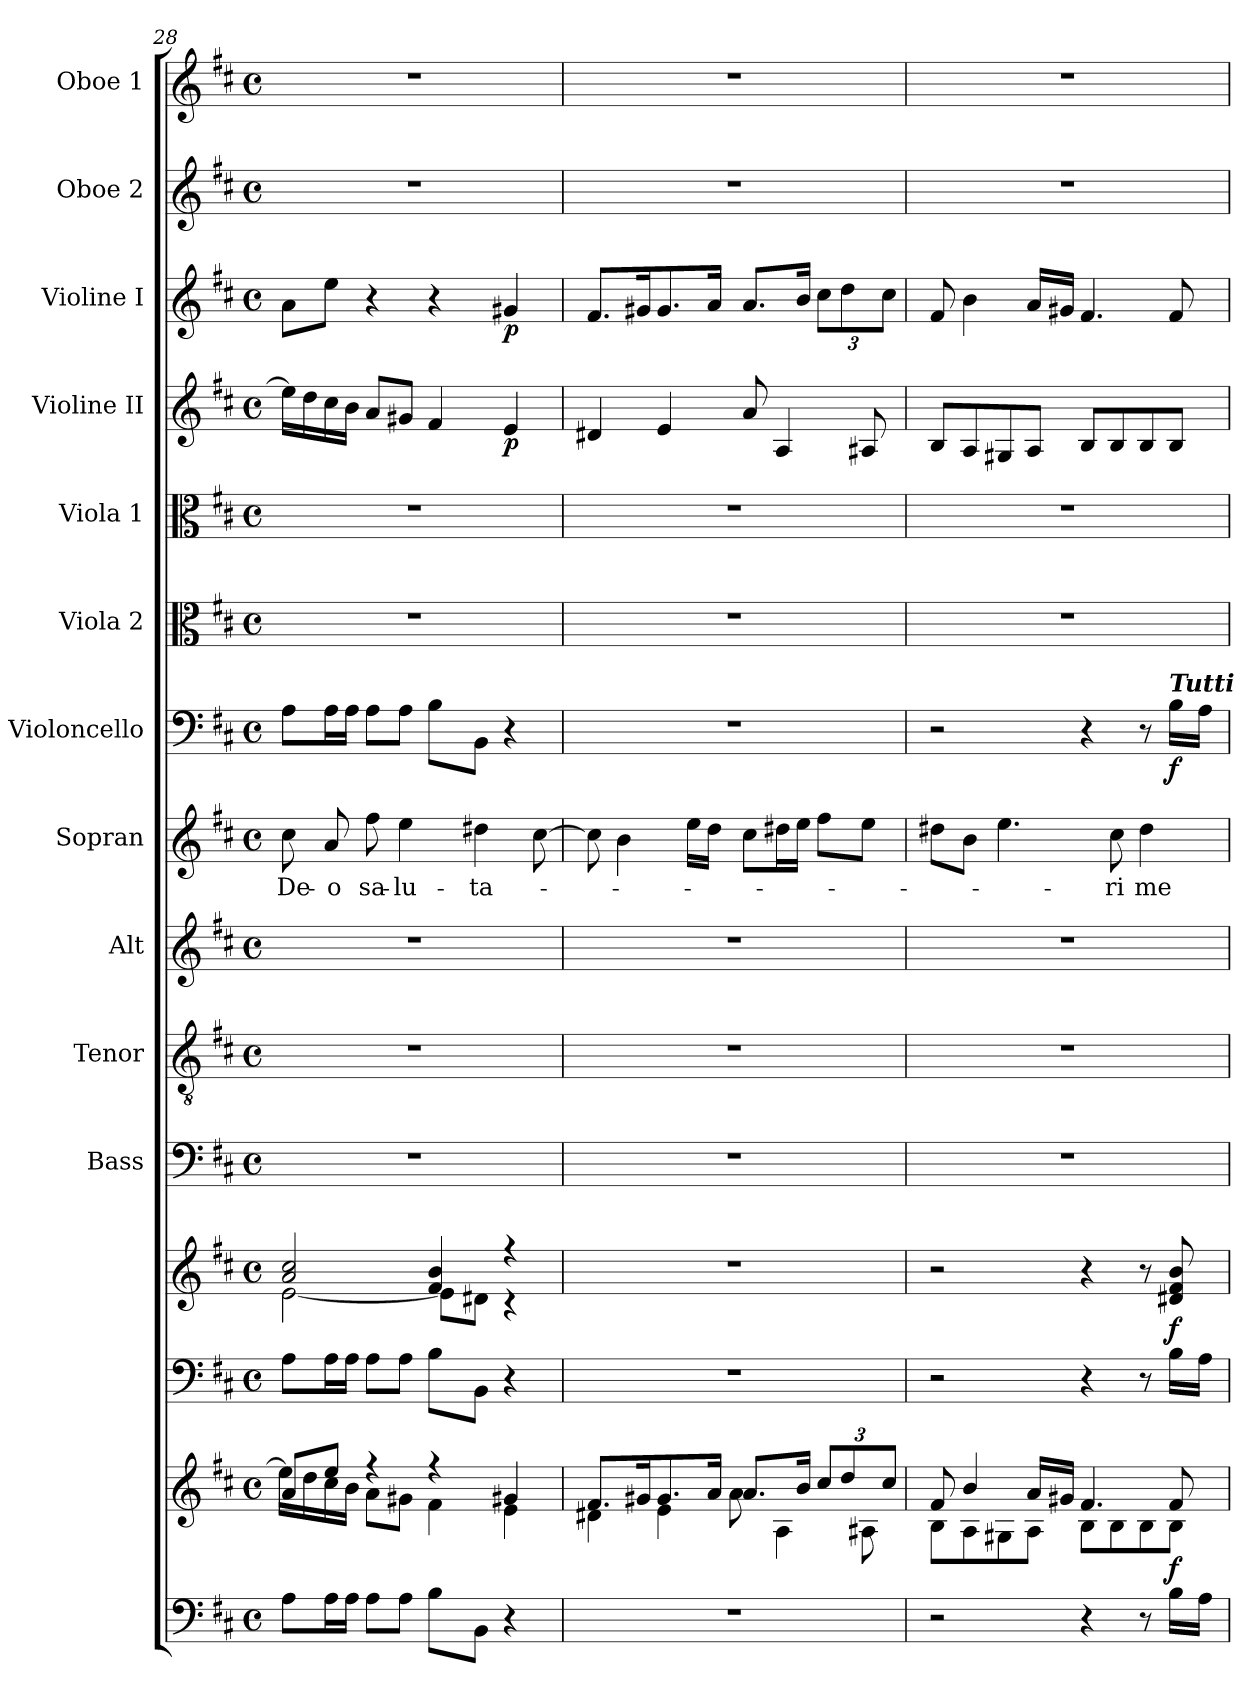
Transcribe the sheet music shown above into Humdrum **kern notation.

**kern	**kern	**dynam	**kern	**kern	**dynam	**kern	**kern	**kern	**kern	**text	**kern	**dynam	**kern	**kern	**kern	**dynam	**kern	**dynam	**kern	**kern
*part13	*part13	*part13	*part12	*part12	*part12	*part11	*part10	*part9	*part8	*part8	*part7	*part7	*part6	*part5	*part4	*part4	*part3	*part3	*part2	*part1
*staff15	*staff14	*staff14/15	*staff13	*staff12	*staff12/13	*staff11	*staff10	*staff9	*staff8	*staff8	*staff7	*staff7	*staff6	*staff5	*staff4	*staff4	*staff3	*staff3	*staff2	*staff1
*	*	*	*	*	*	*I"Bass	*I"Tenor	*I"Alt	*I"Sopran	*	*I"Violoncello	*	*I"Viola 2	*I"Viola 1	*I"Violine II	*	*I"Violine I	*	*I"Oboe 2	*I"Oboe 1
*	*	*	*	*	*	*I'B.	*I'T.	*I'A.	*I'S.	*	*I'Vc.	*	*I'Vla. 2	*I'Vla. 1	*I'Vl. II	*	*I'Vl. I	*	*I'Ob. 2	*I'Ob. 1
*clefF4	*clefG2	*	*clefF4	*clefG2	*	*clefF4	*clefGv2	*clefG2	*clefG2	*	*clefF4	*	*clefC3	*clefC3	*clefG2	*	*clefG2	*	*clefG2	*clefG2
*	*	*	*	*	*	*	*	*	*	*	*ITrd7c12	*	*	*	*	*	*	*	*	*
*k[f#c#]	*k[f#c#]	*	*k[f#c#]	*k[f#c#]	*	*k[f#c#]	*k[f#c#]	*k[f#c#]	*k[f#c#]	*	*k[f#c#]	*	*k[f#c#]	*k[f#c#]	*k[f#c#]	*	*k[f#c#]	*	*k[f#c#]	*k[f#c#]
*D:	*D:	*	*D:	*D:	*	*D:	*D:	*D:	*D:	*	*D:	*	*D:	*D:	*D:	*	*D:	*	*D:	*D:
*M4/4	*M4/4	*	*M4/4	*M4/4	*	*M4/4	*M4/4	*M4/4	*M4/4	*	*M4/4	*	*M4/4	*M4/4	*M4/4	*	*M4/4	*	*M4/4	*M4/4
*met(c)	*met(c)	*	*met(c)	*met(c)	*	*met(c)	*met(c)	*met(c)	*met(c)	*	*met(c)	*	*met(c)	*met(c)	*met(c)	*	*met(c)	*	*met(c)	*met(c)
=28	=28	=28	=28	=28	=28	=28	=28	=28	=28	=28	=28	=28	=28	=28	=28	=28	=28	=28	=28	=28
*	*^	*	*	*^	*	*	*	*	*	*	*	*	*	*	*	*	*	*	*	*
!	!	!	!	!	!	!	!	!	!	!	!	!LO:LY:b	!	!	!	!	!	!	!	!	!	!
8A\L	8a/L	16ee\LL]	.	8A\L	2a/ 2cc#/	[<2e\	.	1r	1r	1r	8cc#\	De-	8AA\L	.	1r	1r	16ee\LL]	.	8a\L	.	1r	1r
.	.	16dd\	.	.	.	.	.	.	.	.	.	.	.	.	.	.	16dd\	.	.	.	.	.
!	!	!	!	!	!	!	!	!	!	!	!	!LO:LY:b	!	!	!	!	!	!	!	!	!	!
16A\L	8ee/J	16cc#\	.	16A\L	.	.	.	.	.	.	8a/	-o	16AA\L	.	.	.	16cc#\	.	8ee\J	.	.	.
16A\JJ	.	16b\JJ	.	16A\JJ	.	.	.	.	.	.	.	.	16AA\JJ	.	.	.	16b\JJ	.	.	.	.	.
!	!	!	!	!	!	!	!	!	!	!	!	!LO:LY:b	!	!	!	!	!	!	!	!	!	!
8A\L	4rff	8a\L	.	8A\L	.	.	.	.	.	.	8ff#\	sa-	8AA\L	.	.	.	8a/L	.	4r	.	.	.
!	!	!	!	!	!	!	!	!	!	!	!	!LO:LY:b	!	!	!	!	!	!	!	!	!	!
8A\J	.	8g#X\J	.	8A\J	.	.	.	.	.	.	4ee\	-lu-	8AA\J	.	.	.	8g#X/J	.	.	.	.	.
8B\L	4ree	4f#\	.	8B\L	4f#/ 4b/	8e\L]	.	.	.	.	.	.	8BB\L	.	.	.	4f#/	.	4r	.	.	.
!	!	!	!	!	!	!	!	!	!	!	!	!LO:LY:b	!	!	!	!	!	!	!	!	!	!
8BB\J	.	.	.	8BB\J	.	8d#X\J	.	.	.	.	4dd#X\	-ta-	8BBB\J	.	.	.	.	.	.	.	.	.
!	!	!	!	!	!	!	!	!	!	!	!	!	!	!	!	!	!	!LO:DY:b	!	!LO:DY:b	!	!
4r	4g#X/	4e\	.	4r	4r	4r	.	.	.	.	.	.	4r	.	.	.	4e/	p	4g#X/	p	.	.
.	.	.	.	.	.	.	.	.	.	.	[8cc#\	.	.	.	.	.	.	.	.	.	.	.
*	*	*	*	*	*v	*v	*	*	*	*	*	*	*	*	*	*	*	*	*	*	*	*
=29	=29	=29	=29	=29	=29	=29	=29	=29	=29	=29	=29	=29	=29	=29	=29	=29	=29	=29	=29	=29	=29
1r	8.f#/L	4d#X\	.	1r	1r	.	1r	1r	1r	8cc#\]	.	1r	.	1r	1r	4d#X/	.	8.f#/L	.	1r	1r
.	.	.	.	.	.	.	.	.	.	4b\	.	.	.	.	.	.	.	.	.	.	.
.	16g#X/k	.	.	.	.	.	.	.	.	.	.	.	.	.	.	.	.	16g#X/k	.	.	.
.	8.g#/	4e\	.	.	.	.	.	.	.	.	.	.	.	.	.	4e/	.	8.g#/	.	.	.
.	.	.	.	.	.	.	.	.	.	16ee\LL	.	.	.	.	.	.	.	.	.	.	.
.	16a/Jk	.	.	.	.	.	.	.	.	16dd\JJ	.	.	.	.	.	.	.	16a/Jk	.	.	.
.	8.a/L	8a\	.	.	.	.	.	.	.	8cc#\L	.	.	.	.	.	8a/	.	8.a/L	.	.	.
.	.	4A\	.	.	.	.	.	.	.	16dd#X\L	.	.	.	.	.	4A/	.	.	.	.	.
.	16b/Jk	.	.	.	.	.	.	.	.	16ee\JJ	.	.	.	.	.	.	.	16b/Jk	.	.	.
.	12cc#/L	.	.	.	.	.	.	.	.	8ff#\L	.	.	.	.	.	.	.	12cc#\L	.	.	.
.	12dd/	.	.	.	.	.	.	.	.	.	.	.	.	.	.	.	.	12dd\	.	.	.
.	.	8A#X\	.	.	.	.	.	.	.	8ee\J	.	.	.	.	.	8A#X/	.	.	.	.	.
.	12cc#/J	.	.	.	.	.	.	.	.	.	.	.	.	.	.	.	.	12cc#\J	.	.	.
!!LO:PB:g=z
=30	=30	=30	=30	=30	=30	=30	=30	=30	=30	=30	=30	=30	=30	=30	=30	=30	=30	=30	=30	=30	=30
2r	8f#/	8B\L	.	2r	2r	.	1r	1r	1r	8dd#X\L	.	2r	.	1r	1r	8B/L	.	8f#/	.	1r	1r
.	4b/	8A\	.	.	.	.	.	.	.	8b\J	.	.	.	.	.	8A/	.	4b\	.	.	.
.	.	8G#X\	.	.	.	.	.	.	.	4.ee\	.	.	.	.	.	8G#X/	.	.	.	.	.
.	16a/LL	8A\J	.	.	.	.	.	.	.	.	.	.	.	.	.	8A/J	.	16a/LL	.	.	.
.	16g#X/JJ	.	.	.	.	.	.	.	.	.	.	.	.	.	.	.	.	16g#X/JJ	.	.	.
4r	4.f#/	8B\L	.	4r	4r	.	.	.	.	.	.	4r	.	.	.	8B/L	.	4.f#/	.	.	.
!	!	!	!	!	!	!	!	!	!	!	!LO:LY:b	!	!	!	!	!	!	!	!	!	!
.	.	8B\	.	.	.	.	.	.	.	8cc#\	-ri	.	.	.	.	8B/	.	.	.	.	.
!	!	!	!	!	!	!	!	!	!	!	!LO:LY:b	!	!	!	!	!	!	!	!	!	!
8r	.	8B\	.	8r	8r	.	.	.	.	4dd#\	me-	8r	.	.	.	8B/	.	.	.	.	.
!	!	!	!	!	!	!	!	!	!	!	!	!LO:TX:a:Bi:t=Tutti	!	!	!	!	!	!	!	!	!
!	!	!	!LO:DY:b	!	!	!LO:DY:b	!	!	!	!	!	!	!LO:DY:b	!	!	!	!	!	!	!	!
16B\LL	8f#/	8B\J	f	16B\LL	8d#X/ 8f#/ 8b/	f	.	.	.	.	.	16BB\LL	f	.	.	8B/J	.	8f#/	.	.	.
16A\JJ	.	.	.	16A\JJ	.	.	.	.	.	.	.	16AA\JJ	.	.	.	.	.	.	.	.	.
*	*v	*v	*	*	*	*	*	*	*	*	*	*	*	*	*	*	*	*	*	*	*
=	=	=	=	=	=	=	=	=	=	=	=	=	=	=	=	=	=	=	=	=
*-	*-	*-	*-	*-	*-	*-	*-	*-	*-	*-	*-	*-	*-	*-	*-	*-	*-	*-	*-	*-
